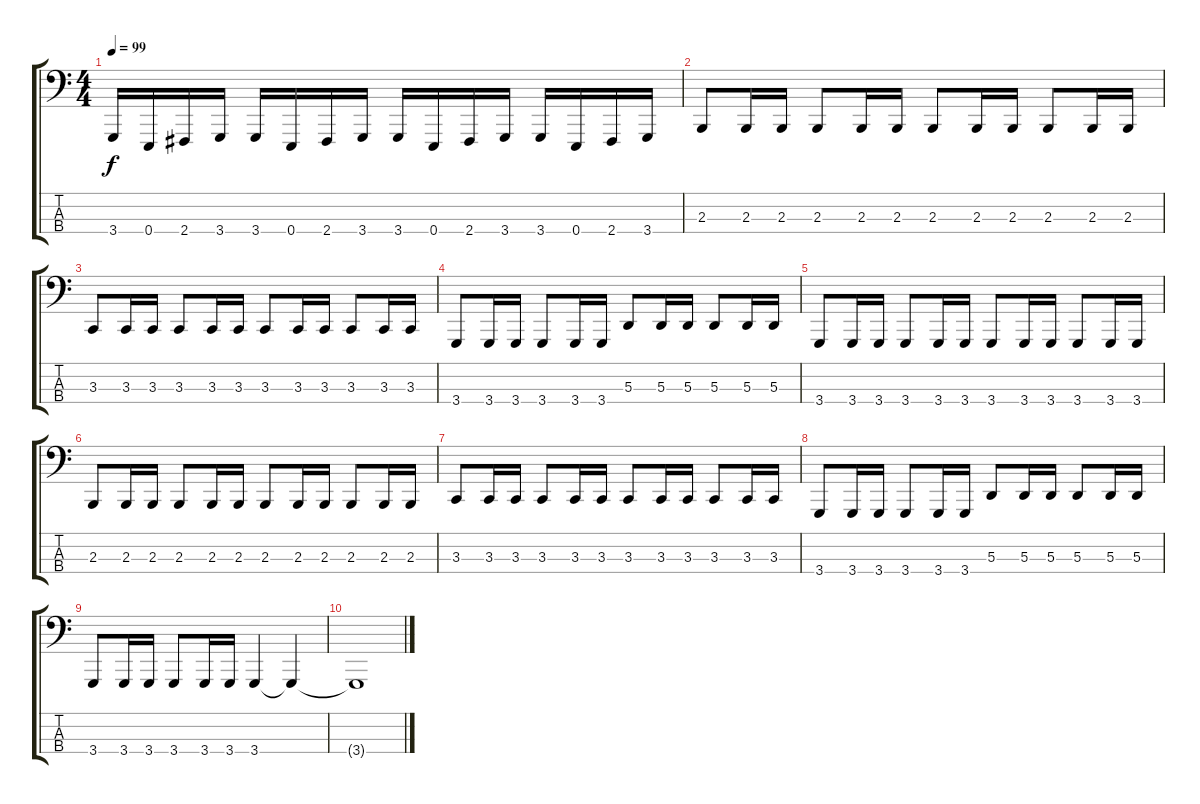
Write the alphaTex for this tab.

\track "" {instrument accordion}
\staff {score tabs}
\tuning (G2 D2 A1 E1) {hide}
\ts (4 4)
\tempo 99
\clef f4
\ks c
3.4.16{dy f} 0.4.16 2.4.16 3.4.16 3.4.16 0.4.16 2.4.16 3.4.16 3.4.16 0.4.16 2.4.16 3.4.16 3.4.16 0.4.16 2.4.16 3.4.16 |
2.3.8 2.3.16 2.3.16 2.3.8 2.3.16 2.3.16 2.3.8 2.3.16 2.3.16 2.3.8 2.3.16 2.3.16 |
3.3.8 3.3.16 3.3.16 3.3.8 3.3.16 3.3.16 3.3.8 3.3.16 3.3.16 3.3.8 3.3.16 3.3.16 |
3.4.8 3.4.16 3.4.16 3.4.8 3.4.16 3.4.16 5.3.8 5.3.16 5.3.16 5.3.8 5.3.16 5.3.16 |
3.4.8 3.4.16 3.4.16 3.4.8 3.4.16 3.4.16 3.4.8 3.4.16 3.4.16 3.4.8 3.4.16 3.4.16 |
2.3.8 2.3.16 2.3.16 2.3.8 2.3.16 2.3.16 2.3.8 2.3.16 2.3.16 2.3.8 2.3.16 2.3.16 |
3.3.8 3.3.16 3.3.16 3.3.8 3.3.16 3.3.16 3.3.8 3.3.16 3.3.16 3.3.8 3.3.16 3.3.16 |
3.4.8 3.4.16 3.4.16 3.4.8 3.4.16 3.4.16 5.3.8 5.3.16 5.3.16 5.3.8 5.3.16 5.3.16 |
3.4.8 3.4.16 3.4.16 3.4.8 3.4.16 3.4.16 3.4.4 3.4{t}.4 |
3.4{t}.1
